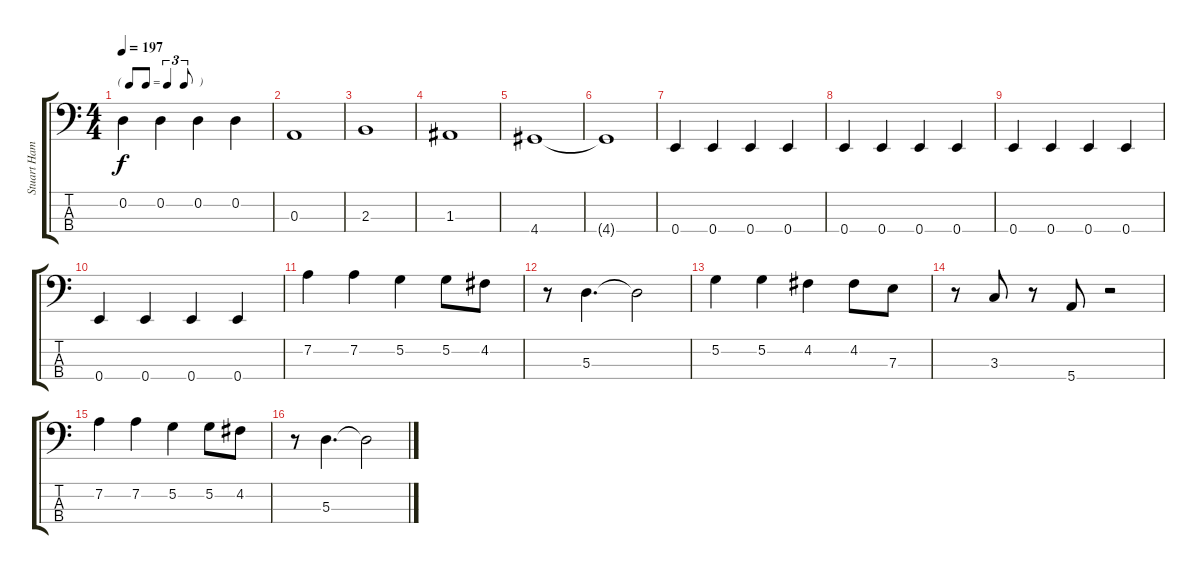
\track ("Stuart Hamm Bass" "Stuart Ham") {instrument electricbassfinger}
\staff {score tabs}
\tuning (G2 D2 A1 E1) {hide}
\ts (4 4)
\tf triplet8th
\tempo 197
\clef f4
\ks c
0.2.4{dy f} 0.2.4 0.2.4 0.2.4 |
0.3.1 |
2.3.1 |
1.3.1 |
4.4.1 |
4.4{t}.1 |
0.4.4 0.4.4 0.4.4 0.4.4 |
0.4.4 0.4.4 0.4.4 0.4.4 |
0.4.4 0.4.4 0.4.4 0.4.4 |
0.4.4 0.4.4 0.4.4 0.4.4 |
7.2.4 7.2.4 5.2.4 5.2.8 4.2.8 |
r.8 5.3.4{d} 5.3{t}.2 |
5.2.4 5.2.4 4.2.4 4.2.8 7.3.8 |
r.8 3.3.8 r.8 5.4.8 r.2 |
7.2.4 7.2.4 5.2.4 5.2.8 4.2.8 |
r.8 5.3.4{d} 5.3{t}.2
